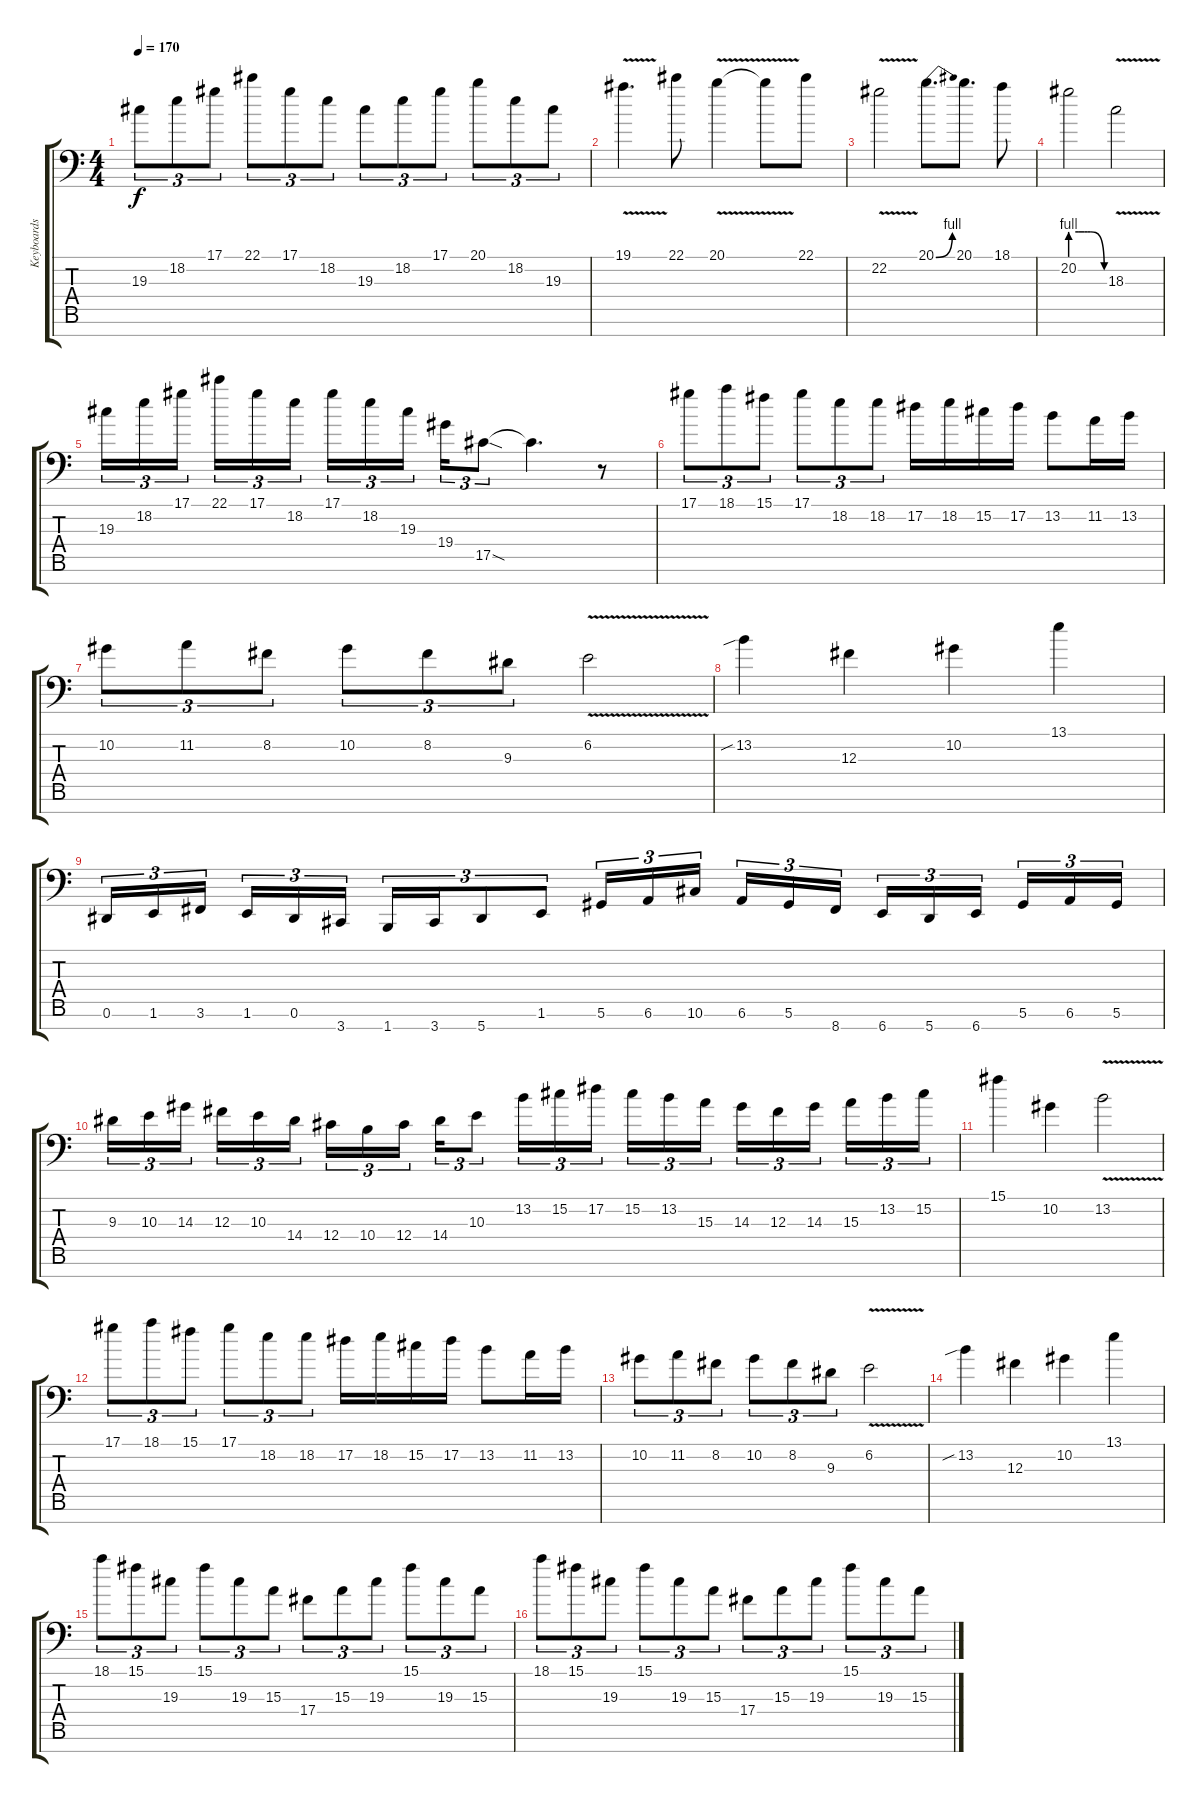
\track ("Keyboards" "Keyboards") {instrument lead1square}
\staff {score tabs}
\tuning (Eb4 Bb3 Gb3 Db3 Ab2 Eb2 Bb1) {hide}
\ts (4 4)
\tempo 170
\clef f4
\ks c
19.3.8{tu (3 2) dy f} 18.2.8{tu (3 2)} 17.1.8{tu (3 2)} 22.1.8{tu (3 2)} 17.1.8{tu (3 2)} 18.2.8{tu (3 2)} 19.3.8{tu (3 2)} 18.2.8{tu (3 2)} 17.1.8{tu (3 2)} 20.1.8{tu (3 2)} 18.2.8{tu (3 2)} 19.3.8{tu (3 2)} |
19.1{v}.4{d} 22.1.8 20.1{v}.4 20.1{t}.8 22.1.8 |
22.2{v}.2 20.1{be (bend 0 0 60 4)}.8{d} 20.1.8{d} 18.1.8 |
20.2{be (custom 0 4 15 4 25 4 30 4 36 4 60 0)}.2 18.3{v}.2 |
19.3.16{tu (3 2)} 18.2.16{tu (3 2)} 17.1.16{tu (3 2) beam splitsecondary} 22.1.16{tu (3 2)} 17.1.16{tu (3 2)} 18.2.16{tu (3 2)} 17.1.16{tu (3 2)} 18.2.16{tu (3 2)} 19.3.16{tu (3 2) beam splitsecondary} 19.4.16{tu (3 2)} 17.5{sod}.8{tu (3 2)} 17.5{t}.4{d} r.8 |
17.1.8{tu (3 2)} 18.1.8{tu (3 2)} 15.1.8{tu (3 2)} 17.1.8{tu (3 2)} 18.2.8{tu (3 2)} 18.2.8{tu (3 2)} 17.2.16 18.2.16 15.2.16 17.2.16 13.2.8 11.2.16 13.2.16 |
10.2.8{tu (3 2)} 11.2.8{tu (3 2)} 8.2.8{tu (3 2)} 10.2.8{tu (3 2)} 8.2.8{tu (3 2)} 9.3.8{tu (3 2)} 6.2{v}.2 |
13.2{sib}.4 12.3.4 10.2.4 13.1.4 |
0.6.16{tu (3 2)} 1.6.16{tu (3 2)} 3.6.16{tu (3 2) beam splitsecondary} 1.6.16{tu (3 2)} 0.6.16{tu (3 2)} 3.7.16{tu (3 2)} 1.7.16{tu (3 2)} 3.7.16{tu (3 2)} 5.7.8{tu (3 2)} 1.6.8{tu (3 2)} 5.6.16{tu (3 2)} 6.6.16{tu (3 2)} 10.6.16{tu (3 2) beam splitsecondary} 6.6.16{tu (3 2)} 5.6.16{tu (3 2)} 8.7.16{tu (3 2)} 6.7.16{tu (3 2)} 5.7.16{tu (3 2)} 6.7.16{tu (3 2) beam splitsecondary} 5.6.16{tu (3 2)} 6.6.16{tu (3 2)} 5.6.16{tu (3 2)} |
9.3.16{tu (3 2)} 10.3.16{tu (3 2)} 14.3.16{tu (3 2) beam splitsecondary} 12.3.16{tu (3 2)} 10.3.16{tu (3 2)} 14.4.16{tu (3 2)} 12.4.16{tu (3 2)} 10.4.16{tu (3 2)} 12.4.16{tu (3 2) beam splitsecondary} 14.4.16{tu (3 2)} 10.3.8{tu (3 2)} 13.2.16{tu (3 2)} 15.2.16{tu (3 2)} 17.2.16{tu (3 2) beam splitsecondary} 15.2.16{tu (3 2)} 13.2.16{tu (3 2)} 15.3.16{tu (3 2)} 14.3.16{tu (3 2)} 12.3.16{tu (3 2)} 14.3.16{tu (3 2) beam splitsecondary} 15.3.16{tu (3 2)} 13.2.16{tu (3 2)} 15.2.16{tu (3 2)} |
15.1.4 10.2.4 13.2{v}.2 |
17.1.8{tu (3 2)} 18.1.8{tu (3 2)} 15.1.8{tu (3 2)} 17.1.8{tu (3 2)} 18.2.8{tu (3 2)} 18.2.8{tu (3 2)} 17.2.16 18.2.16 15.2.16 17.2.16 13.2.8 11.2.16 13.2.16 |
10.2.8{tu (3 2)} 11.2.8{tu (3 2)} 8.2.8{tu (3 2)} 10.2.8{tu (3 2)} 8.2.8{tu (3 2)} 9.3.8{tu (3 2)} 6.2{v}.2 |
13.2{sib}.4 12.3.4 10.2.4 13.1.4 |
18.1.8{tu (3 2)} 15.1.8{tu (3 2)} 19.3.8{tu (3 2)} 15.1.8{tu (3 2)} 19.3.8{tu (3 2)} 15.3.8{tu (3 2)} 17.4.8{tu (3 2)} 15.3.8{tu (3 2)} 19.3.8{tu (3 2)} 15.1.8{tu (3 2)} 19.3.8{tu (3 2)} 15.3.8{tu (3 2)} |
18.1.8{tu (3 2)} 15.1.8{tu (3 2)} 19.3.8{tu (3 2)} 15.1.8{tu (3 2)} 19.3.8{tu (3 2)} 15.3.8{tu (3 2)} 17.4.8{tu (3 2)} 15.3.8{tu (3 2)} 19.3.8{tu (3 2)} 15.1.8{tu (3 2)} 19.3.8{tu (3 2)} 15.3.8{tu (3 2)}
